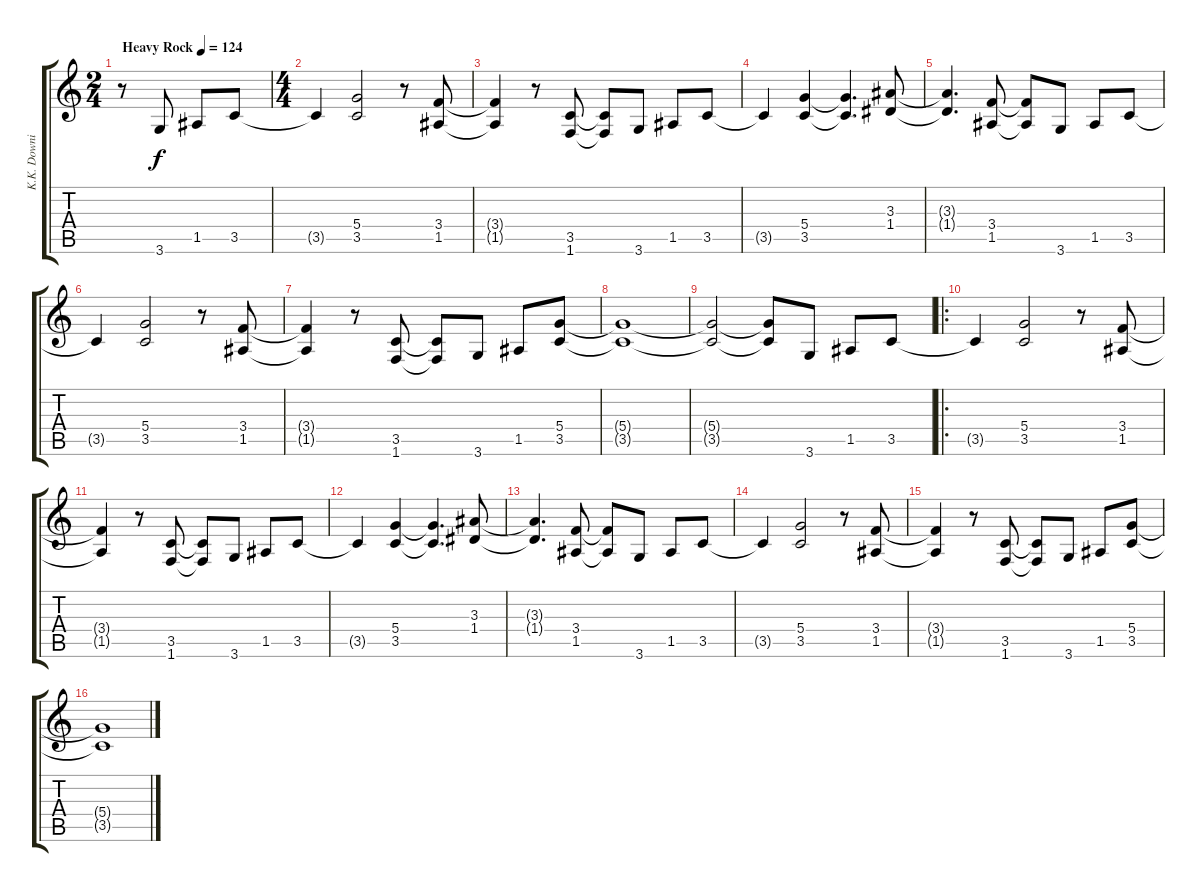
\track ("K.K. Downing" "K.K. Downi") {instrument distortionguitar}
\staff {score tabs}
\tuning (E4 B3 G3 D3 A2 E2) {hide}
\ts (2 4)
\tempo (124 "Heavy Rock")
\clef g2
\ks c
r.8{dy f instrument distortionguitar} 3.6.8 1.5.8 3.5.8 |
\ts (4 4)
3.5{t}.4 (5.4 3.5).2 r.8 (3.4 1.5).8 |
(3.4{t} 1.5{t}).4 r.8 (3.5 1.6).8 (3.5{t} 1.6{t}).8 3.6.8 1.5.8 3.5.8 |
3.5{t}.4 (5.4 3.5).4 (5.4{t} 3.5{t}).4{d} (3.3 1.4).8 |
(3.3{t} 1.4{t}).4{d} (3.4 1.5).8 (3.4{t} 1.5{t}).8 3.6.8 1.5.8 3.5.8 |
3.5{t}.4 (5.4 3.5).2 r.8 (3.4 1.5).8 |
(3.4{t} 1.5{t}).4 r.8 (3.5 1.6).8 (3.5{t} 1.6{t}).8 3.6.8 1.5.8 (5.4 3.5).8 |
(5.4{t} 3.5{t}).1 |
(5.4{t} 3.5{t}).2 (5.4{t} 3.5{t}).8 3.6.8 1.5.8 3.5.8 |
\ro
3.5{t}.4 (5.4 3.5).2 r.8 (3.4 1.5).8 |
(3.4{t} 1.5{t}).4 r.8 (3.5 1.6).8 (3.5{t} 1.6{t}).8 3.6.8 1.5.8 3.5.8 |
3.5{t}.4 (5.4 3.5).4 (5.4{t} 3.5{t}).4{d} (3.3 1.4).8 |
(3.3{t} 1.4{t}).4{d} (3.4 1.5).8 (3.4{t} 1.5{t}).8 3.6.8 1.5.8 3.5.8 |
3.5{t}.4 (5.4 3.5).2 r.8 (3.4 1.5).8 |
(3.4{t} 1.5{t}).4 r.8 (3.5 1.6).8 (3.5{t} 1.6{t}).8 3.6.8 1.5.8 (5.4 3.5).8 |
(5.4{t} 3.5{t}).1
